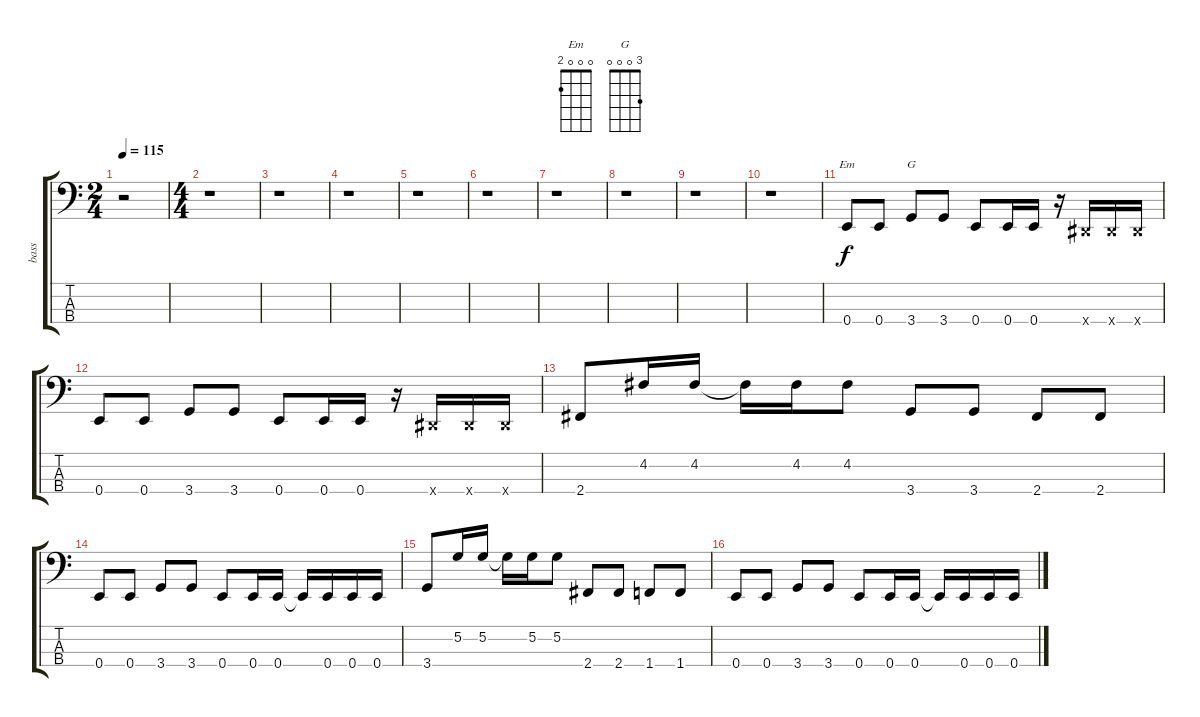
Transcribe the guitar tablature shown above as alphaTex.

\track ("bass" "bass") {instrument slapbass1}
\staff {score tabs}
\tuning (G2 D2 A1 E1) {hide}
\chord ("Em" 0 0 0 2)
\chord ("G" 3 0 0 0)
\ts (2 4)
\tempo 115
\clef f4
\ks c
r.2{dy f instrument slapbass1} |
\ts (4 4)
r.1 |
r.1 |
r.1 |
r.1 |
r.1 |
r.1 |
r.1 |
r.1 |
r.1 |
0.4.8{ch "Em"} 0.4.8 3.4.8{ch "G"} 3.4.8 0.4.8 0.4.16 0.4.16 r.16 -1.4{x}.16 -1.4{x}.16 -1.4{x}.16 |
0.4.8 0.4.8 3.4.8 3.4.8 0.4.8 0.4.16 0.4.16 r.16 -1.4{x}.16 -1.4{x}.16 -1.4{x}.16 |
2.4.8 4.2.16 4.2.16 4.2{t}.16 4.2.16 4.2.8 3.4.8 3.4.8 2.4.8 2.4.8 |
0.4.8 0.4.8 3.4.8 3.4.8 0.4.8 0.4.16 0.4.16 0.4{t}.16 0.4.16 0.4.16 0.4.16 |
3.4.8 5.2.16 5.2.16 5.2{t}.16 5.2.16 5.2.8 2.4.8 2.4.8 1.4.8 1.4.8 |
0.4.8 0.4.8 3.4.8 3.4.8 0.4.8 0.4.16 0.4.16 0.4{t}.16 0.4.16 0.4.16 0.4.16
